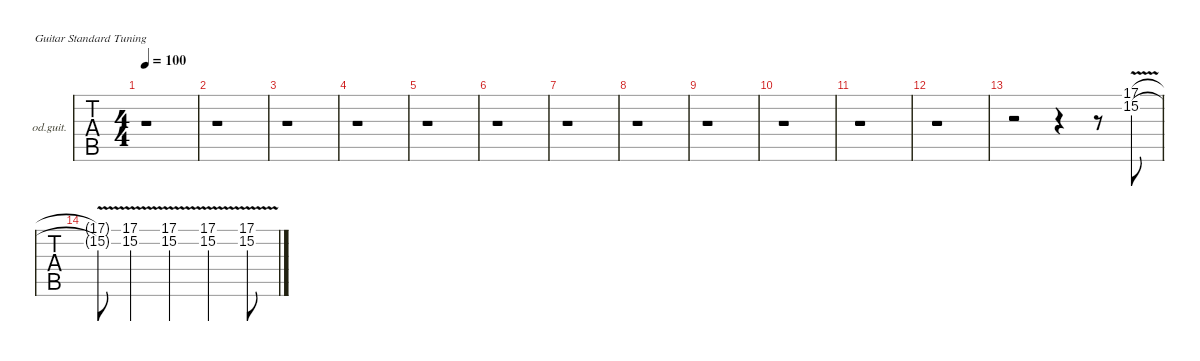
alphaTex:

\defaultSystemsLayout 4
\hideDynamics
\bracketExtendMode nobrackets
\firstSystemTrackNameOrientation horizontal
\otherSystemsTrackNameOrientation horizontal
\track ("Pista 4" "od.guit.") {instrument overdrivenguitar}
\staff {tabs}
\tuning (E4 B3 G3 D3 A2 E2)
\ts (4 4)
\tempo 100
\clef g2
\ks c
r.1{dy f} |
r.1 |
r.1 |
r.1 |
r.1 |
r.1 |
r.1 |
r.1 |
r.1 |
r.1 |
r.1 |
r.1 |
r.2 r.4 r.8 (17.1{v} 15.2{v}).8{dy mf} |
(17.1{v t} 15.2{v t}).8{dy f} (17.1{v} 15.2{v}).4 (17.1{v} 15.2{v}).4{dy mf} (17.1{v} 15.2{v}).4{dy mp} (17.1{v} 15.2{v}).8{dy p}
